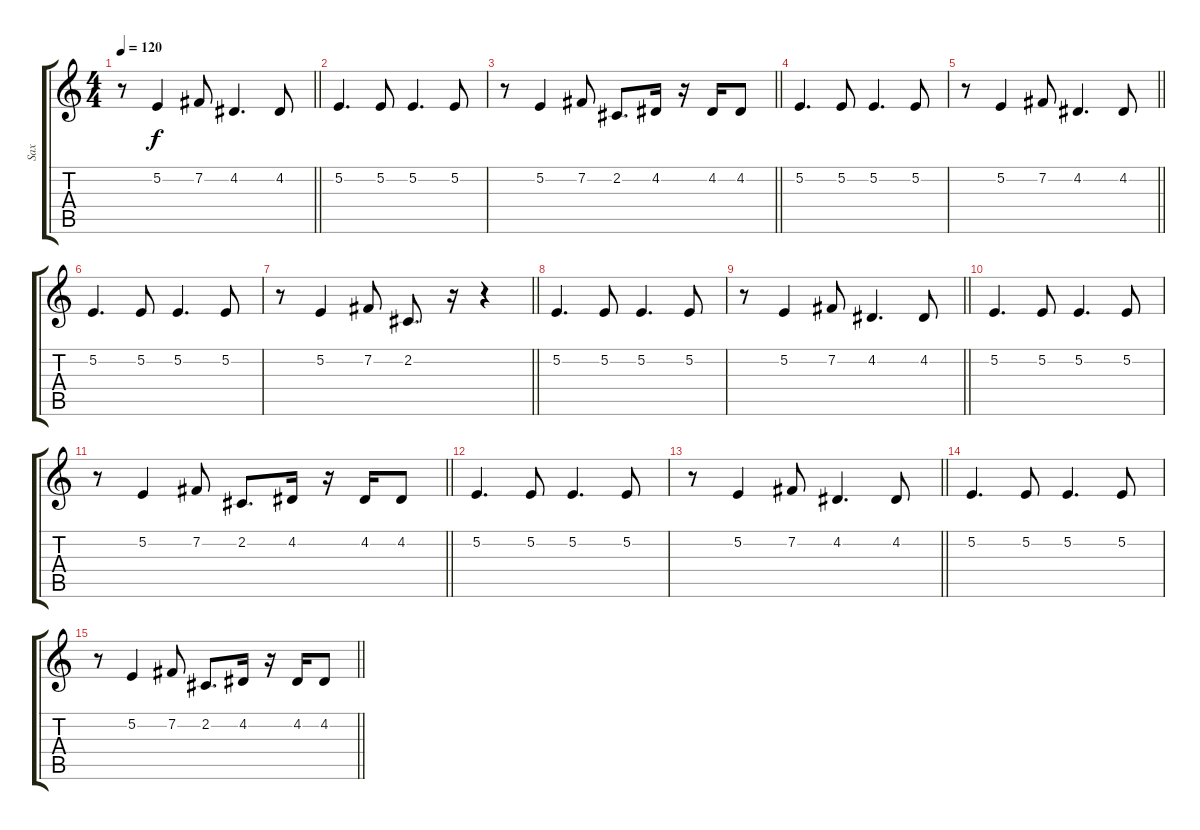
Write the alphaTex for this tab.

\track ("Sax" "Sax") {instrument sopranosax}
\staff {score tabs}
\tuning (E4 B3 G3 D3 A2 E2) {hide}
\ts (4 4)
\tempo 120
\clef g2
\barLineRight lightlight
\ks c
r.8{dy f} 5.2.4 7.2.8 4.2.4{d} 4.2.8 |
5.2.4{d} 5.2.8 5.2.4{d} 5.2.8 |
\barLineRight lightlight
r.8 5.2.4 7.2.8 2.2.8{d} 4.2.16 r.16 4.2.16 4.2.8 |
5.2.4{d} 5.2.8 5.2.4{d} 5.2.8 |
\barLineRight lightlight
r.8 5.2.4 7.2.8 4.2.4{d} 4.2.8 |
5.2.4{d} 5.2.8 5.2.4{d} 5.2.8 |
\barLineRight lightlight
r.8 5.2.4 7.2.8 2.2.8{d} r.16 r.4 |
5.2.4{d} 5.2.8 5.2.4{d} 5.2.8 |
\barLineRight lightlight
r.8 5.2.4 7.2.8 4.2.4{d} 4.2.8 |
5.2.4{d} 5.2.8 5.2.4{d} 5.2.8 |
\barLineRight lightlight
r.8 5.2.4 7.2.8 2.2.8{d} 4.2.16 r.16 4.2.16 4.2.8 |
5.2.4{d} 5.2.8 5.2.4{d} 5.2.8 |
\barLineRight lightlight
r.8 5.2.4 7.2.8 4.2.4{d} 4.2.8 |
5.2.4{d} 5.2.8 5.2.4{d} 5.2.8 |
\barLineRight lightlight
r.8 5.2.4 7.2.8 2.2.8{d} 4.2.16 r.16 4.2.16 4.2.8
